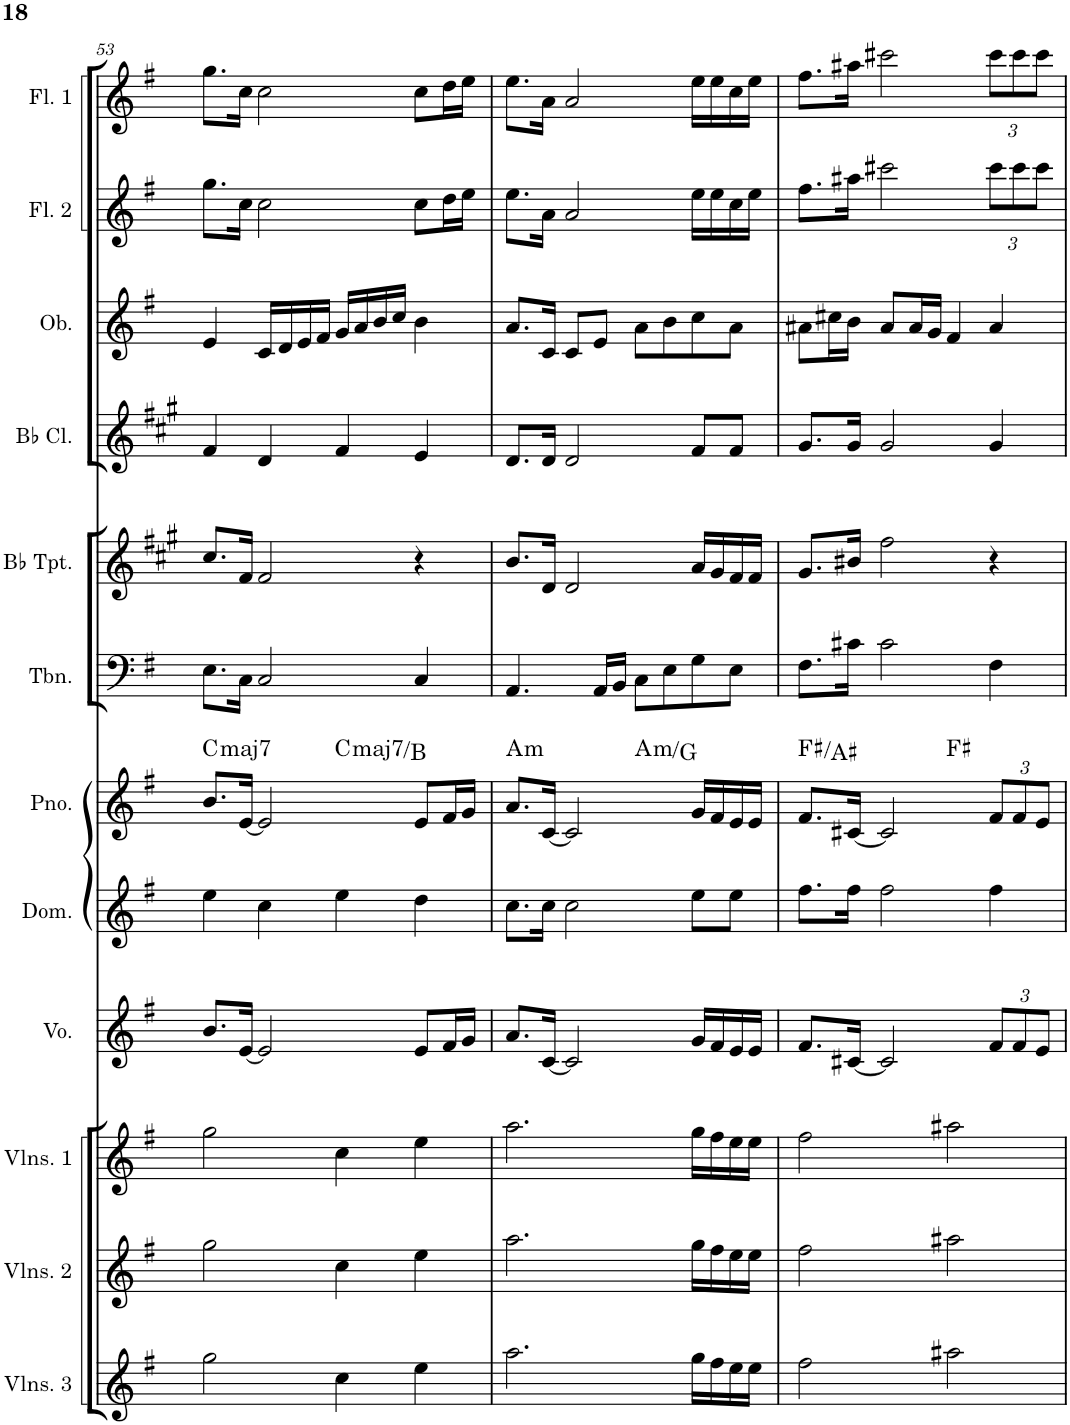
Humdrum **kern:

**kern	**kern	**kern	**kern	**kern	**kern	**harte	**kern	**kern	**kern	**kern	**kern	**kern
*part12	*part11	*part10	*part9	*part8	*part7	*part7	*part6	*part5	*part4	*part3	*part2	*part1
*staff12	*staff11	*staff10	*staff9	*staff8	*staff7	*	*staff6	*staff5	*staff4	*staff3	*staff2	*staff1
*I"Violins 3	*I"Violins 2	*I"Violins 1	*I"Voice	*I"Domra	*I"Piano	*	*I"Trombone	*I"Bb Trumpet	*I"Bb Clarinet	*I"Oboe	*I"Flute 2	*I"Flute 1
*I'Vlns. 3	*I'Vlns. 2	*I'Vlns. 1	*I'Vo.	*I'Dom.	*I'Pno.	*	*I'Tbn.	*I'Bb Tpt.	*I'Bb Cl.	*I'Ob.	*I'Fl. 2	*I'Fl. 1
!!LO:PB:g=z
*clefG2	*clefG2	*clefG2	*clefG2	*clefG2	*clefG2	*	*clefF4	*clefG2	*clefG2	*clefG2	*clefG2	*clefG2
*	*	*	*	*	*	*	*	*Trd1c2	*Trd1c2	*	*	*
*k[f#]	*k[f#]	*k[f#]	*k[f#]	*k[f#]	*k[f#]	*	*k[f#]	*k[f#c#g#]	*k[f#c#g#]	*k[f#]	*k[f#]	*k[f#]
*M4/4	*M4/4	*M4/4	*M4/4	*M4/4	*M4/4	*	*M4/4	*M4/4	*M4/4	*M4/4	*M4/4	*M4/4
=53	=53	=53	=53	=53	=53	=53	=53	=53	=53	=53	=53	=53
!	!	!	!	!	!	!LO:H:kt=maj7	!	!	!	!	!	!
*	*	*	*	*	*^	*	*	*	*	*	*	*
2gg\	2gg\	2gg\	8.b/L	4ee\	8.b/L	2ryy	C:maj7	8.E\L	8.cc#/L	4f#/	4e/	8.gg\L	8.gg\L
.	.	.	[16e/Jk	.	[16e/Jk	.	.	16C\Jk	16f#/Jk	.	.	16cc\Jk	16cc\Jk
.	.	.	2e/]	4cc\	2e/]	.	.	2C/	2f#/	4d/	16c/LL	2cc\	2cc\
.	.	.	.	.	.	.	.	.	.	.	16d/	.	.
.	.	.	.	.	.	.	.	.	.	.	16e/	.	.
.	.	.	.	.	.	.	.	.	.	.	16f#/JJ	.	.
!	!	!	!	!	!	!	!LO:H:kt=maj7	!	!	!	!	!	!
4cc\	4cc\	4cc\	.	4ee\	.	2ryy	C:maj7/7	.	.	4f#/	16g/LL	.	.
.	.	.	.	.	.	.	.	.	.	.	16a/	.	.
.	.	.	.	.	.	.	.	.	.	.	16b/	.	.
.	.	.	.	.	.	.	.	.	.	.	16cc/JJ	.	.
4ee\	4ee\	4ee\	8e/L	4dd\	8e/L	.	.	4C/	4r	4e/	4b\	8cc\L	8cc\L
.	.	.	16f#/L	.	16f#/L	.	.	.	.	.	.	16dd\L	16dd\L
.	.	.	16g/JJ	.	16g/JJ	.	.	.	.	.	.	16ee\JJ	16ee\JJ
=54	=54	=54	=54	=54	=54	=54	=54	=54	=54	=54	=54	=54	=54
!	!	!	!	!	!	!	!LO:H:kt=m	!	!	!	!	!	!
2.aa\	2.aa\	2.aa\	8.a/L	8.cc\L	8.a/L	2ryy	A:min	4.AA/	8.b/L	8.d/L	8.a/L	8.ee\L	8.ee\L
.	.	.	[16c/Jk	16cc\Jk	[16c/Jk	.	.	.	16d/Jk	16d/Jk	16c/Jk	16a\Jk	16a\Jk
.	.	.	2c/]	2cc\	2c/]	.	.	.	2d/	2d/	8c/L	2a/	2a/
.	.	.	.	.	.	.	.	16AA/LL	.	.	8e/J	.	.
.	.	.	.	.	.	.	.	16BB/JJ	.	.	.	.	.
!	!	!	!	!	!	!	!LO:H:kt=m	!	!	!	!	!	!
.	.	.	.	.	.	2ryy	A:min/b7	8C\L	.	.	8a\L	.	.
.	.	.	.	.	.	.	.	8E\	.	.	8b\	.	.
16gg\LL	16gg\LL	16gg\LL	16g/LL	8ee\L	16g/LL	.	.	8G\	16a/LL	8f#/L	8cc\	16ee\LL	16ee\LL
16ff#\	16ff#\	16ff#\	16f#/	.	16f#/	.	.	.	16g#/	.	.	16ee\	16ee\
16ee\	16ee\	16ee\	16e/	8ee\J	16e/	.	.	8E\J	16f#/	8f#/J	8a\J	16cc\	16cc\
16ee\JJ	16ee\JJ	16ee\JJ	16e/JJ	.	16e/JJ	.	.	.	16f#/JJ	.	.	16ee\JJ	16ee\JJ
=55	=55	=55	=55	=55	=55	=55	=55	=55	=55	=55	=55	=55	=55
2ff#\	2ff#\	2ff#\	8.f#/L	8.ff#\L	8.f#/L	2ryy	F#:maj/3	8.F#\L	8.g#/L	8.g#/L	8a#X\L	8.ff#\L	8.ff#\L
.	.	.	.	.	.	.	.	.	.	.	16cc#X\L	.	.
.	.	.	[16c#X/Jk	16ff#\Jk	[16c#X/Jk	.	.	16c#X\Jk	16b#X/Jk	16g#/Jk	16b\JJ	16aa#X\Jk	16aa#X\Jk
.	.	.	2c#/]	2ff#\	2c#/]	.	.	2c#\	2ff#\	2g#/	8a#/L	2ccc#X\	2ccc#X\
.	.	.	.	.	.	.	.	.	.	.	16a#/L	.	.
.	.	.	.	.	.	.	.	.	.	.	16g/JJ	.	.
2aa#X\	2aa#X\	2aa#X\	.	.	.	2ryy	F#:maj	.	.	.	4f#/	.	.
*	*	*	*Xbrackettup	*	*Xbrackettup	*	*	*	*	*	*	*Xbrackettup	*Xbrackettup
.	.	.	12f#/L	4ff#\	12f#/L	.	.	4F#\	4r	4g#/	4a#/	12ccc#\L	12ccc#\L
.	.	.	12f#/	.	12f#/	.	.	.	.	.	.	12ccc#\	12ccc#\
.	.	.	12e/J	.	12e/J	.	.	.	.	.	.	12ccc#\J	12ccc#\J
*	*	*	*	*	*v	*v	*	*	*	*	*	*	*
=	=	=	=	=	=	=	=	=	=	=	=	=
*-	*-	*-	*-	*-	*-	*-	*-	*-	*-	*-	*-	*-
